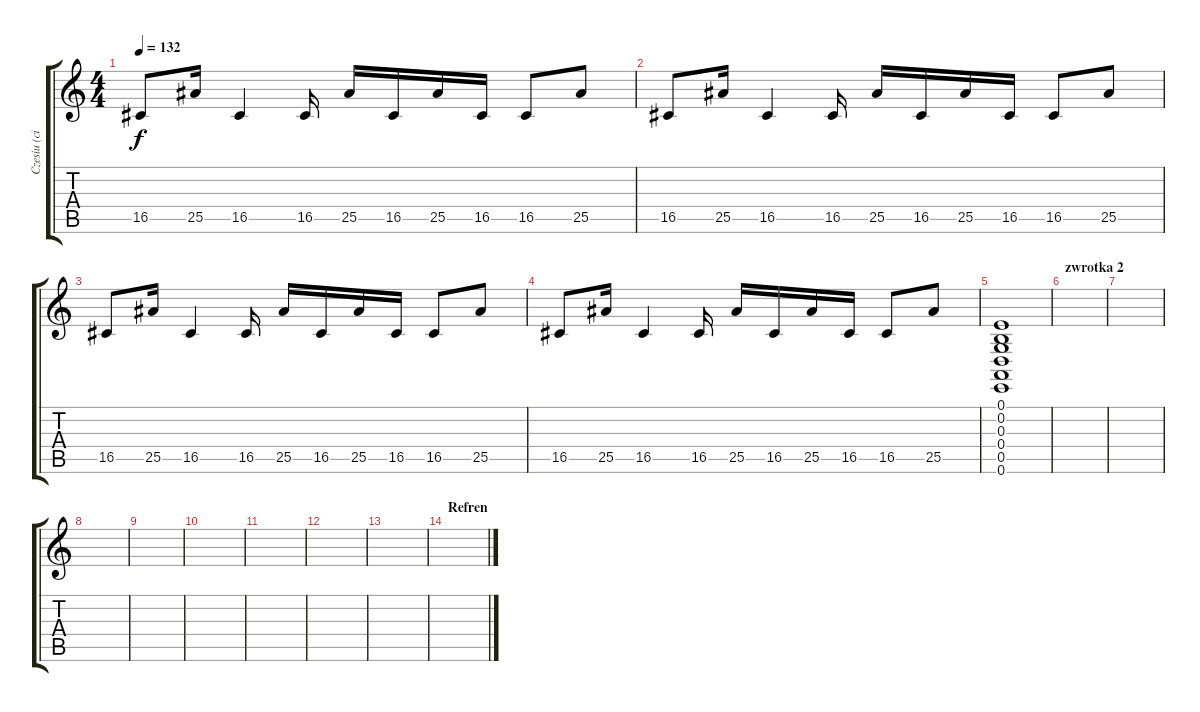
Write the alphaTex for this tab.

\track ("Czesiu (ciety dzwiek)" "Czesiu (ci") {instrument guitarfretnoise}
\staff {score tabs}
\tuning (E4 B3 G3 D3 A2 E2) {hide}
\ts (4 4)
\tempo 132
\clef g2
\ks c
16.5.8{dy f} 25.5.16 16.5.4 16.5.16 25.5.16 16.5.16 25.5.16 16.5.16 16.5.8 25.5.8 |
16.5.8 25.5.16 16.5.4 16.5.16 25.5.16 16.5.16 25.5.16 16.5.16 16.5.8 25.5.8 |
16.5.8 25.5.16 16.5.4 16.5.16 25.5.16 16.5.16 25.5.16 16.5.16 16.5.8 25.5.8 |
16.5.8 25.5.16 16.5.4 16.5.16 25.5.16 16.5.16 25.5.16 16.5.16 16.5.8 25.5.8 |
(0.1 0.2 0.3 0.4 0.5 0.6).1 |
\section ("" "zwrotka 2")
|
|
|
|
|
|
|
|
\section ("" "Refren")
